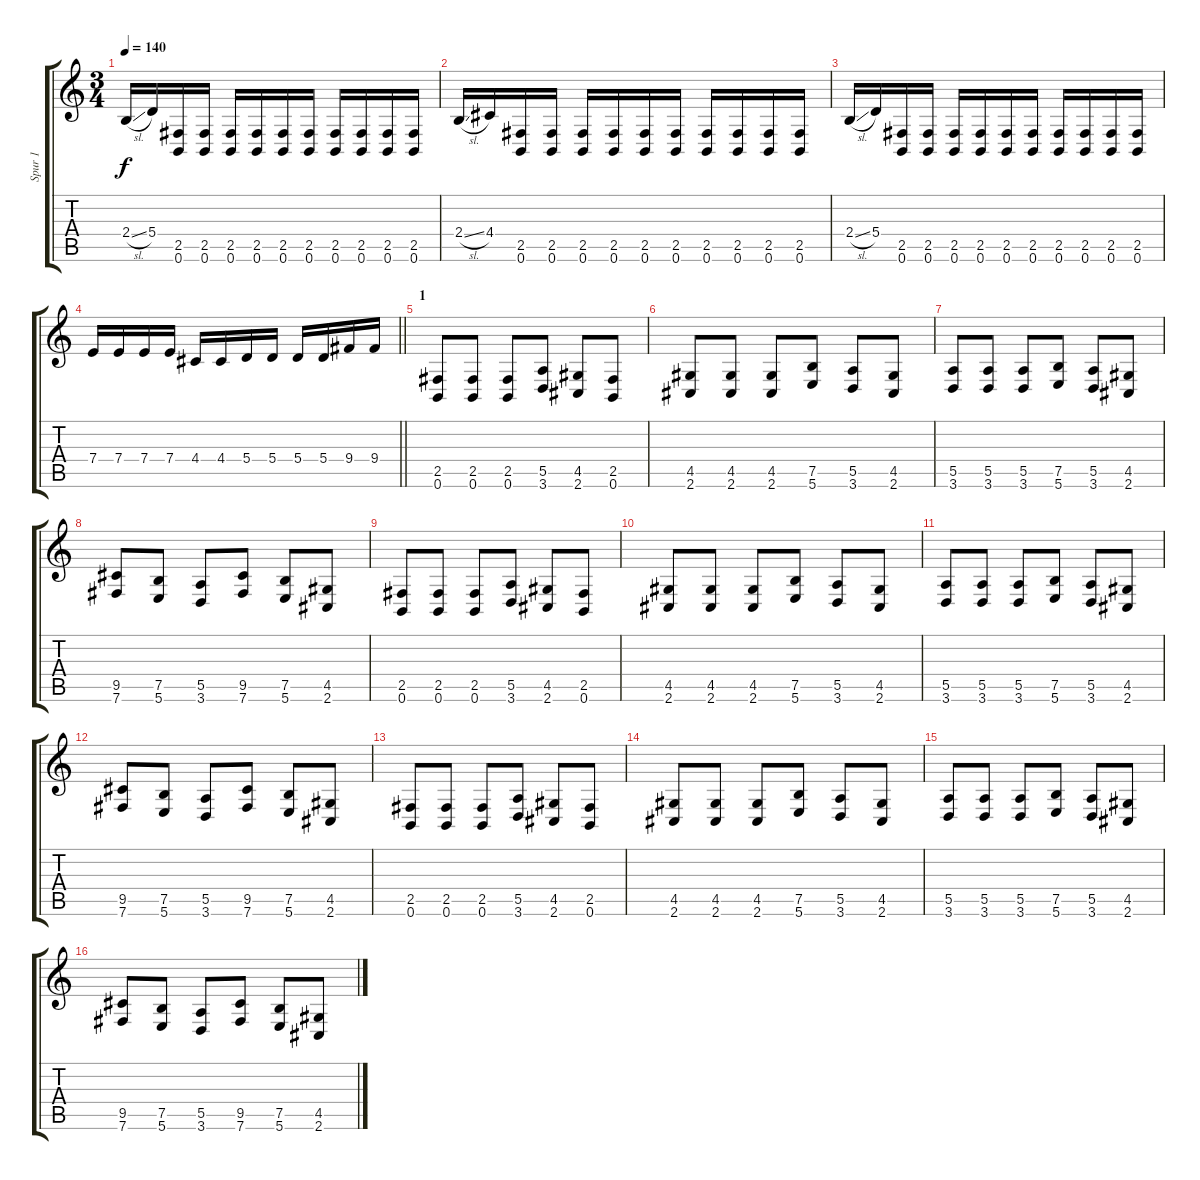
\track ("Spur 1" "Spur 1") {instrument distortionguitar}
\staff {score tabs}
\tuning (B3 Gb3 D3 A2 E2 B1) {hide}
\ts (3 4)
\tempo 140
\clef g2
\ks c
2.4{sl}.16{dy f} 5.4.16 (2.5 0.6).16 (2.5 0.6).16 (2.5 0.6).16 (2.5 0.6).16 (2.5 0.6).16 (2.5 0.6).16 (2.5 0.6).16 (2.5 0.6).16 (2.5 0.6).16 (2.5 0.6).16 |
2.4{sl}.16 4.4.16 (2.5 0.6).16 (2.5 0.6).16 (2.5 0.6).16 (2.5 0.6).16 (2.5 0.6).16 (2.5 0.6).16 (2.5 0.6).16 (2.5 0.6).16 (2.5 0.6).16 (2.5 0.6).16 |
2.4{sl}.16 5.4.16 (2.5 0.6).16 (2.5 0.6).16 (2.5 0.6).16 (2.5 0.6).16 (2.5 0.6).16 (2.5 0.6).16 (2.5 0.6).16 (2.5 0.6).16 (2.5 0.6).16 (2.5 0.6).16 |
\barLineRight lightlight
7.4.16 7.4.16 7.4.16 7.4.16 4.4.16 4.4.16 5.4.16 5.4.16 5.4.16 5.4.16 9.4.16 9.4.16 |
\section ("" "1")
(2.5 0.6).8{volume 16} (2.5 0.6).8 (2.5 0.6).8 (5.5 3.6).8 (4.5 2.6).8 (2.5 0.6).8 |
(4.5 2.6).8 (4.5 2.6).8 (4.5 2.6).8 (7.5 5.6).8 (5.5 3.6).8 (4.5 2.6).8 |
(5.5 3.6).8 (5.5 3.6).8 (5.5 3.6).8 (7.5 5.6).8 (5.5 3.6).8 (4.5 2.6).8 |
(9.5 7.6).8 (7.5 5.6).8 (5.5 3.6).8 (9.5 7.6).8 (7.5 5.6).8 (4.5 2.6).8 |
(2.5 0.6).8 (2.5 0.6).8 (2.5 0.6).8 (5.5 3.6).8 (4.5 2.6).8 (2.5 0.6).8 |
(4.5 2.6).8 (4.5 2.6).8 (4.5 2.6).8 (7.5 5.6).8 (5.5 3.6).8 (4.5 2.6).8 |
(5.5 3.6).8 (5.5 3.6).8 (5.5 3.6).8 (7.5 5.6).8 (5.5 3.6).8 (4.5 2.6).8 |
(9.5 7.6).8 (7.5 5.6).8 (5.5 3.6).8 (9.5 7.6).8 (7.5 5.6).8 (4.5 2.6).8 |
(2.5 0.6).8 (2.5 0.6).8 (2.5 0.6).8 (5.5 3.6).8 (4.5 2.6).8 (2.5 0.6).8 |
(4.5 2.6).8 (4.5 2.6).8 (4.5 2.6).8 (7.5 5.6).8 (5.5 3.6).8 (4.5 2.6).8 |
(5.5 3.6).8 (5.5 3.6).8 (5.5 3.6).8 (7.5 5.6).8 (5.5 3.6).8 (4.5 2.6).8 |
(9.5 7.6).8 (7.5 5.6).8 (5.5 3.6).8 (9.5 7.6).8 (7.5 5.6).8 (4.5 2.6).8
